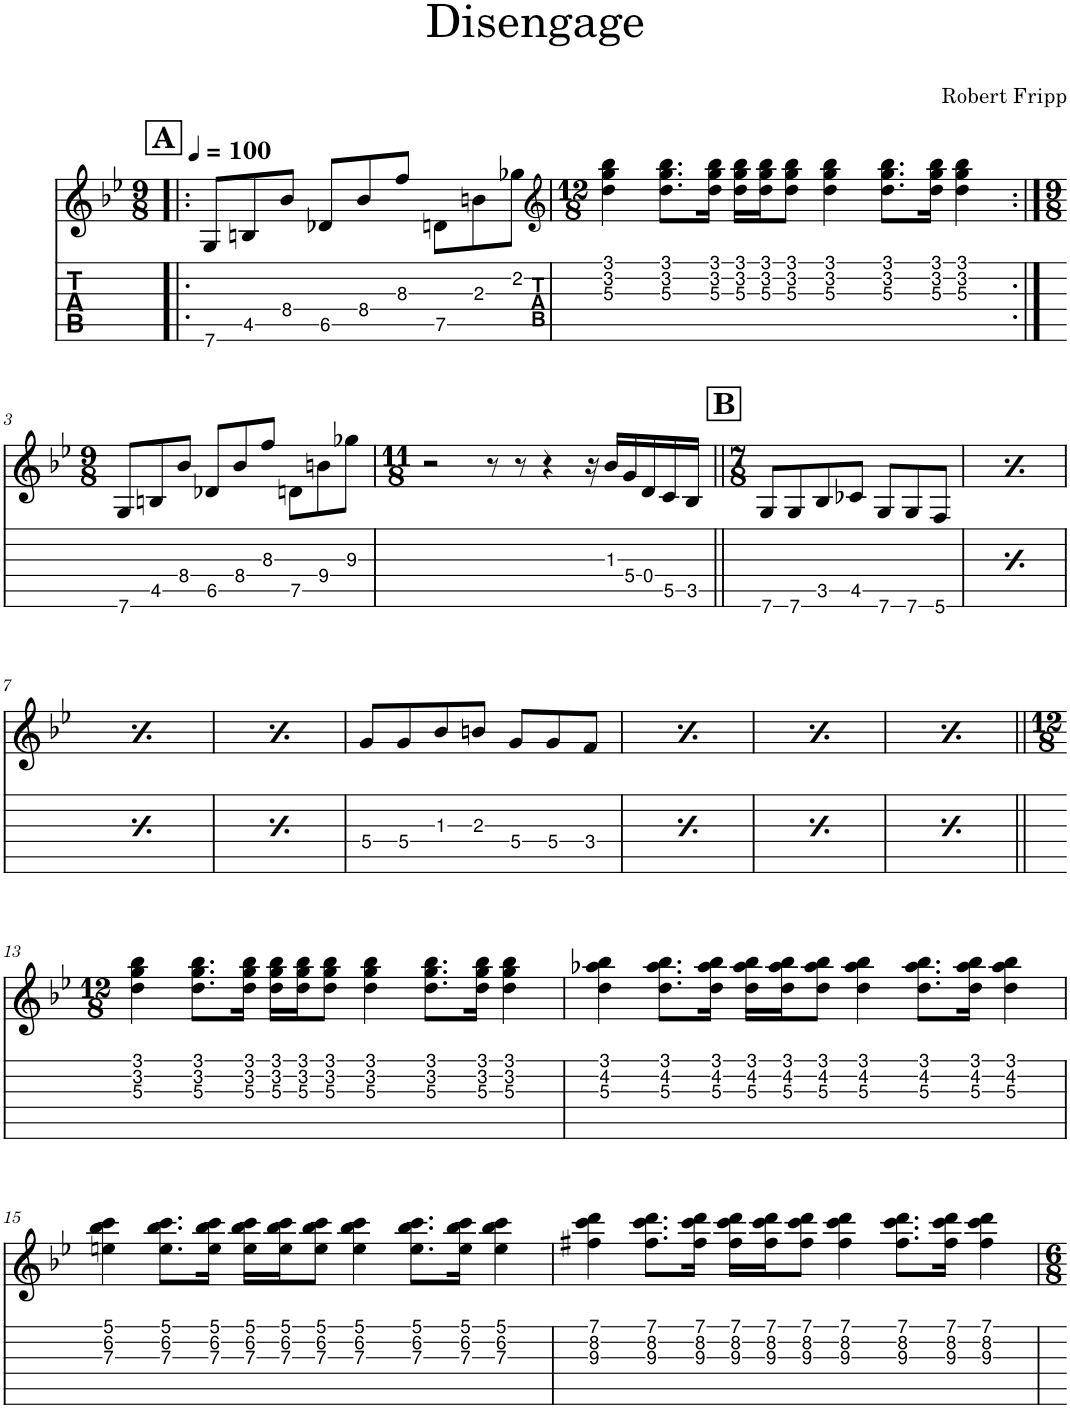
**kern	**kern
*part1	*part1
*staff2	*staff1
*I"Rhythm	*
*I'Rhythm	*
*stria6	*
*	*clefG2
*Trd7c12	*Trd7c12
*k[b-e-]	*k[b-e-]
*M9/8	*M9/8
=1!|:	=1!|:
8GL	8G/L
8B	8Bn/
8b-J	8b-/J
8d-L	8d-X/L
8b-	8b-/
8ffJ	8ff/J
8dL	8dn\L
8b	8bn\
8gg-J	8gg-X\J
=2	=2
*	*clefG2
*M12/8	*M12/8
4dd 4gg 4bb-	4dd\ 4gg\ 4bb-\
8.dd 8.gg 8.bb-	8.dd\ 8.gg\ 8.bb-\L
16dd\ 16gg\ 16bb-\LL	16dd\ 16gg\ 16bb-\Jk
16dd\ 16gg\ 16bb-\	16dd\ 16gg\ 16bb-\LL
16dd\ 16gg\ 16bb-\J	16dd\ 16gg\ 16bb-\J
8dd\ 8gg\ 8bb-\J	8dd\ 8gg\ 8bb-\J
4dd 4gg 4bb-	4dd\ 4gg\ 4bb-\
8.dd 8.gg 8.bb-	8.dd\ 8.gg\ 8.bb-\L
16dd 16gg 16bb-	16dd\ 16gg\ 16bb-\Jk
4dd 4gg 4bb-	4dd\ 4gg\ 4bb-\
!!LO:LB:g=z
=3:|!	=3:|!
*M9/8	*M9/8
8GL	8G/L
8Bn	8Bn/
8b-J	8b-/J
8d-XL	8d-X/L
8b-	8b-/
8ffJ	8ff/J
8dL	8dn\L
8bn	8bn\
8gg-XJ	8gg-X\J
=4	=4
*M11/8	*M11/8
2r	2r
8r	8r
8r	8r
4r	4r
16r	16r
16b-LL	16b-/LL
16g	16g/
16d	16d/
16c	16c/
16B-JJ	16B-/JJ
=5||	=5||
*M7/8	*M7/8
8GL	8G/L
8GJ	8G/
8B-L	8B-/
8c-J	8c-X/J
8GL	8G/L
8G	8G/
8FJ	8F/J
=6	=6
8GL	8G/L
8GJ	8G/
8B-L	8B-/
8c-J	8c-X/J
8GL	8G/L
8G	8G/
8FJ	8F/J
!!LO:LB:g=z
=7	=7
8GL	8G/L
8GJ	8G/
8B-L	8B-/
8c-J	8c-X/J
8GL	8G/L
8G	8G/
8FJ	8F/J
=8	=8
8GL	8G/L
8GJ	8G/
8B-L	8B-/
8c-J	8c-X/J
8GL	8G/L
8G	8G/
8FJ	8F/J
=9	=9
8gL	8g/L
8gJ	8g/
8b-L	8b-/
8bJ	8bn/J
8gL	8g/L
8g	8g/
8fJ	8f/J
=10	=10
8gL	8g/L
8gJ	8g/
8b-L	8b-/
8bJ	8bn/J
8gL	8g/L
8g	8g/
8fJ	8f/J
=11	=11
8gL	8g/L
8gJ	8g/
8b-L	8b-/
8bJ	8bn/J
8gL	8g/L
8g	8g/
8fJ	8f/J
=12	=12
8gL	8g/L
8gJ	8g/
8b-L	8b-/
8bJ	8bn/J
8gL	8g/L
8g	8g/
8fJ	8f/J
!!LO:LB:g=z
=13||	=13||
*M12/8	*M12/8
4dd 4gg 4bb-	4dd\ 4gg\ 4bb-\
8.dd 8.gg 8.bb-	8.dd\ 8.gg\ 8.bb-\L
16dd\ 16gg\ 16bb-\LL	16dd\ 16gg\ 16bb-\Jk
16dd\ 16gg\ 16bb-\	16dd\ 16gg\ 16bb-\LL
16dd\ 16gg\ 16bb-\J	16dd\ 16gg\ 16bb-\J
8dd\ 8gg\ 8bb-\J	8dd\ 8gg\ 8bb-\J
4dd 4gg 4bb-	4dd\ 4gg\ 4bb-\
8.dd 8.gg 8.bb-	8.dd\ 8.gg\ 8.bb-\L
16dd 16gg 16bb-	16dd\ 16gg\ 16bb-\Jk
4dd 4gg 4bb-	4dd\ 4gg\ 4bb-\
=14	=14
4dd 4aa- 4bb-	4dd\ 4aa-X\ 4bb-\
8.dd 8.aa- 8.bb-	8.dd\ 8.aa-\ 8.bb-\L
16dd\ 16aa-\ 16bb-\LL	16dd\ 16aa-\ 16bb-\Jk
16dd\ 16aa-\ 16bb-\	16dd\ 16aa-\ 16bb-\LL
16dd\ 16aa-\ 16bb-\J	16dd\ 16aa-\ 16bb-\J
8dd\ 8aa-\ 8bb-\J	8dd\ 8aa-\ 8bb-\J
4dd 4aa- 4bb-	4dd\ 4aa-\ 4bb-\
8.dd 8.aa- 8.bb-	8.dd\ 8.aa-\ 8.bb-\L
16dd 16aa- 16bb-	16dd\ 16aa-\ 16bb-\Jk
4dd 4aa- 4bb-	4dd\ 4aa-\ 4bb-\
!!LO:LB:g=z
=15	=15
4ee 4bb- 4ccc	4een\ 4bb-\ 4ccc\
8.ee 8.bb- 8.ccc	8.ee\ 8.bb-\ 8.ccc\L
16ee\ 16bb-\ 16ccc\LL	16ee\ 16bb-\ 16ccc\Jk
16ee\ 16bb-\ 16ccc\	16ee\ 16bb-\ 16ccc\LL
16ee\ 16bb-\ 16ccc\J	16ee\ 16bb-\ 16ccc\J
8ee\ 8bb-\ 8ccc\J	8ee\ 8bb-\ 8ccc\J
4ee 4bb- 4ccc	4ee\ 4bb-\ 4ccc\
8.ee 8.bb- 8.ccc	8.ee\ 8.bb-\ 8.ccc\L
16ee 16bb- 16ccc	16ee\ 16bb-\ 16ccc\Jk
4ee 4bb- 4ccc	4ee\ 4bb-\ 4ccc\
=16	=16
4ff# 4ccc 4ddd	4ff#X\ 4ccc\ 4ddd\
8.ff# 8.ccc 8.ddd	8.ff#\ 8.ccc\ 8.ddd\L
16ff#\ 16ccc\ 16ddd\LL	16ff#\ 16ccc\ 16ddd\Jk
16ff#\ 16ccc\ 16ddd\	16ff#\ 16ccc\ 16ddd\LL
16ff#\ 16ccc\ 16ddd\J	16ff#\ 16ccc\ 16ddd\J
8ff#\ 8ccc\ 8ddd\J	8ff#\ 8ccc\ 8ddd\J
4ff# 4ccc 4ddd	4ff#\ 4ccc\ 4ddd\
8.ff# 8.ccc 8.ddd	8.ff#\ 8.ccc\ 8.ddd\L
16ff# 16ccc 16ddd	16ff#\ 16ccc\ 16ddd\Jk
4ff# 4ccc 4ddd	4ff#\ 4ccc\ 4ddd\
=	=
*-	*-
